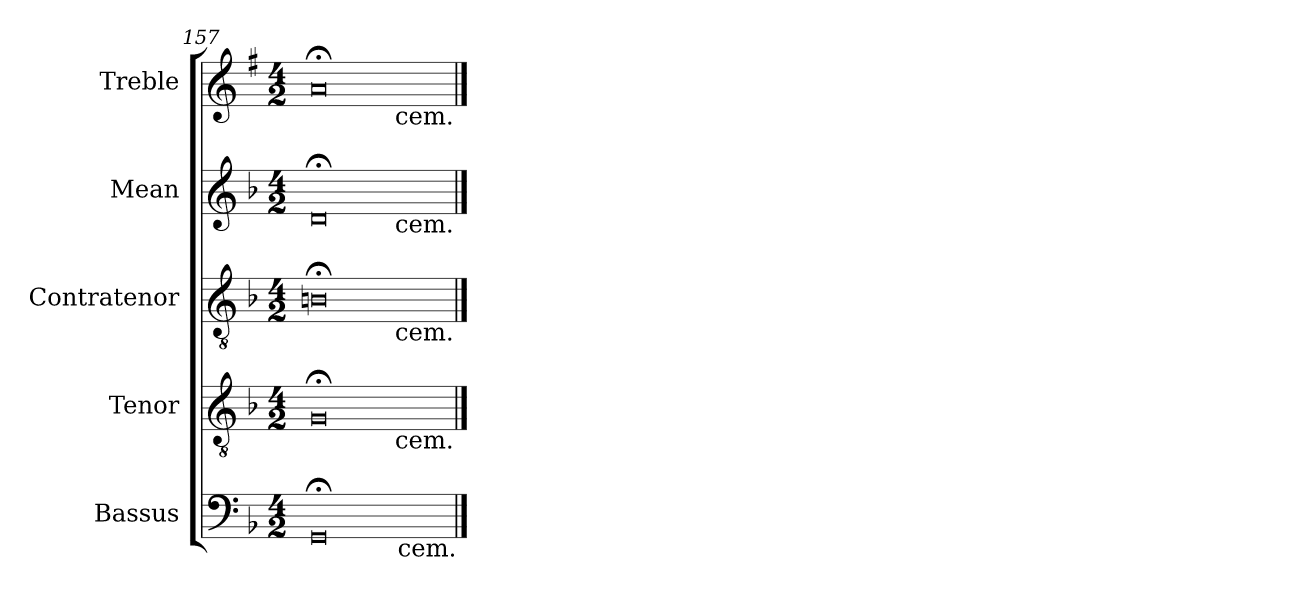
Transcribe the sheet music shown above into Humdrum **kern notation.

**kern	**kern	**kern	**kern	**kern
*part5	*part4	*part3	*part2	*part1
*staff5	*staff4	*staff3	*staff2	*staff1
*I"Bassus	*I"Tenor	*I"Contratenor	*I"Mean	*I"Treble
*I'B.	*I'T.	*I'Ct.	*I'M.	*I'Tr.
*clefF4	*clefGv2	*clefGv2	*clefG2	*clefG2
*ITrd7c12	*	*	*	*ITrd1c2
*k[b-]	*k[b-]	*k[b-]	*k[b-]	*k[b-]
*F:	*F:	*F:	*F:	*F:
*M4/2	*M4/2	*M4/2	*M4/2	*M4/2
=157	=157	=157	=157	=157
0GGG;	0G;	0Bn;<	0d;	0g;
!	!	!	!	!LO:TX:b:t=cem.
!	!	!	!LO:TX:b:t=cem.	!
!	!	!LO:TX:b:t=cem.	!	!
!	!LO:TX:b:t=cem.	!	!	!
!LO:TX:b:t=cem.	!	!	!	!
==	==	==	==	==
*-	*-	*-	*-	*-
